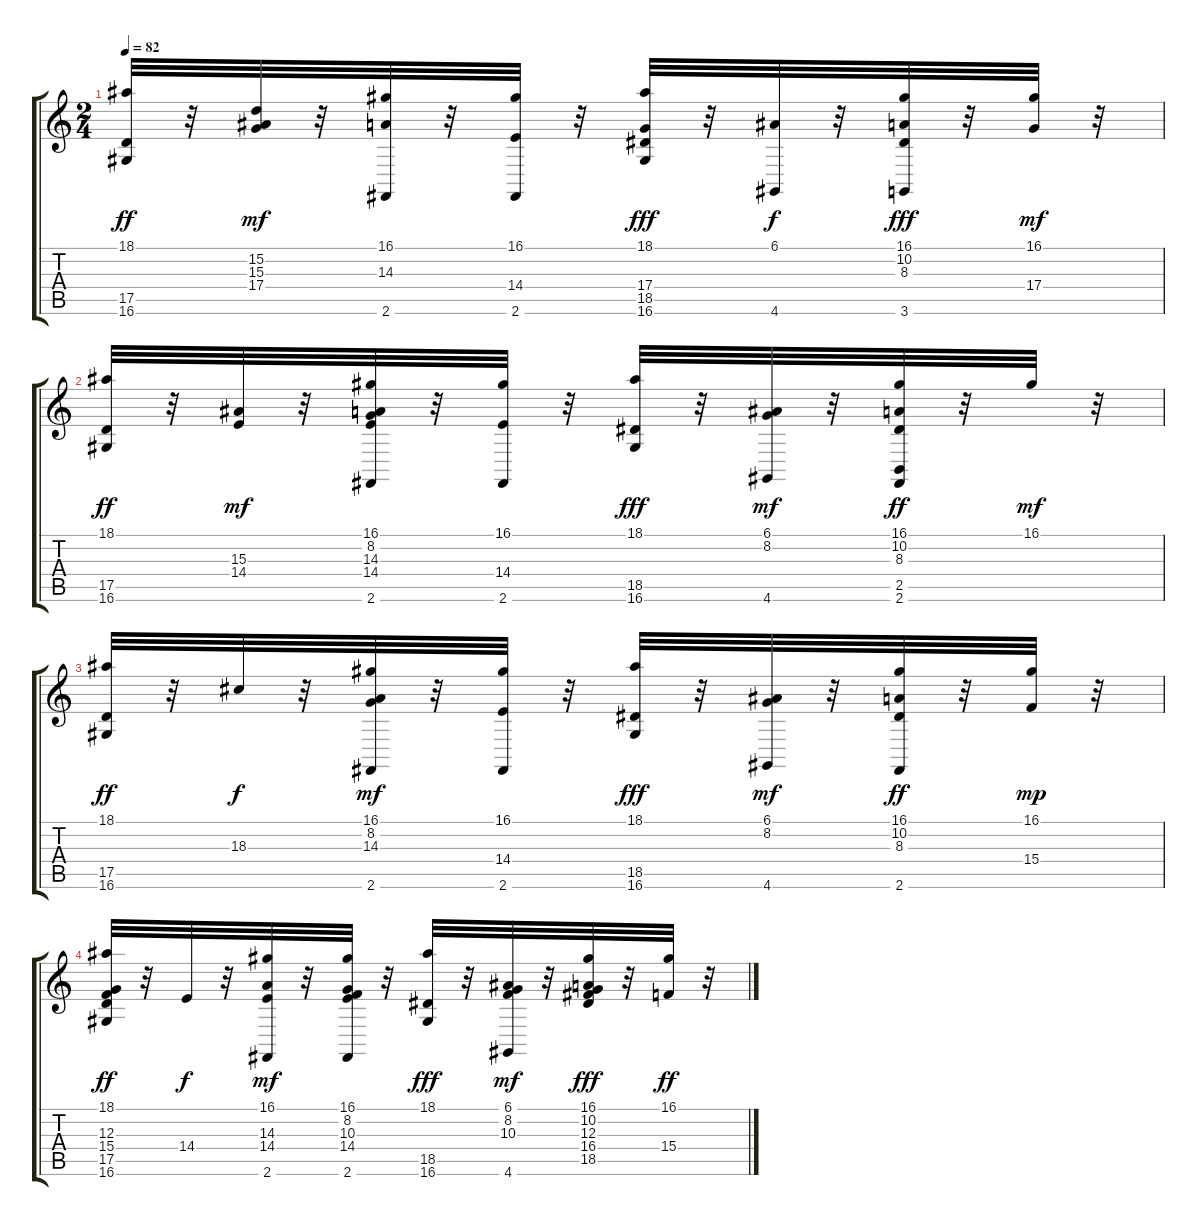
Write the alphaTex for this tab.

\track "" {instrument acousticgrandpiano}
\staff {score tabs}
\tuning (E4 B3 G3 D3 A2 E2) {hide}
\ts (2 4)
\tempo 82
\clef g2
\ks c
(18.1 17.5 16.6).32{dy ff} r.32 (15.2 15.3 17.4).32{dy mf} r.32 (16.1 14.3 2.6).32 r.32 (16.1 14.4 2.6).32 r.32 (18.1 17.4 18.5 16.6).32{dy fff} r.32 (6.1 4.6).32{dy f} r.32 (16.1 10.2 8.3 3.6).32{dy fff} r.32 (16.1 17.4).32{dy mf} r.32 |
(18.1 17.5 16.6).32{dy ff} r.32 (15.3 14.4).32{dy mf} r.32 (16.1 8.2 14.3 14.4 2.6).32 r.32 (16.1 14.4 2.6).32 r.32 (18.1 18.5 16.6).32{dy fff} r.32 (6.1 8.2 4.6).32{dy mf} r.32 (16.1 10.2 8.3 2.5 2.6).32{dy ff} r.32 16.1.32{dy mf} r.32 |
(18.1 17.5 16.6).32{dy ff} r.32 18.3.32{dy f} r.32 (16.1 8.2 14.3 2.6).32{dy mf} r.32 (16.1 14.4 2.6).32 r.32 (18.1 18.5 16.6).32{dy fff} r.32 (6.1 8.2 4.6).32{dy mf} r.32 (16.1 10.2 8.3 2.6).32{dy ff} r.32 (16.1 15.4).32{dy mp} r.32 |
(18.1 12.3 15.4 17.5 16.6).32{dy ff} r.32 14.4.32{dy f} r.32 (16.1 14.3 14.4 2.6).32{dy mf} r.32 (16.1 8.2 10.3 14.4 2.6).32 r.32 (18.1 18.5 16.6).32{dy fff} r.32 (6.1 8.2 10.3 4.6).32{dy mf} r.32 (16.1 10.2 12.3 16.4 18.5).32{dy fff} r.32 (16.1 15.4).32{dy ff} r.32
